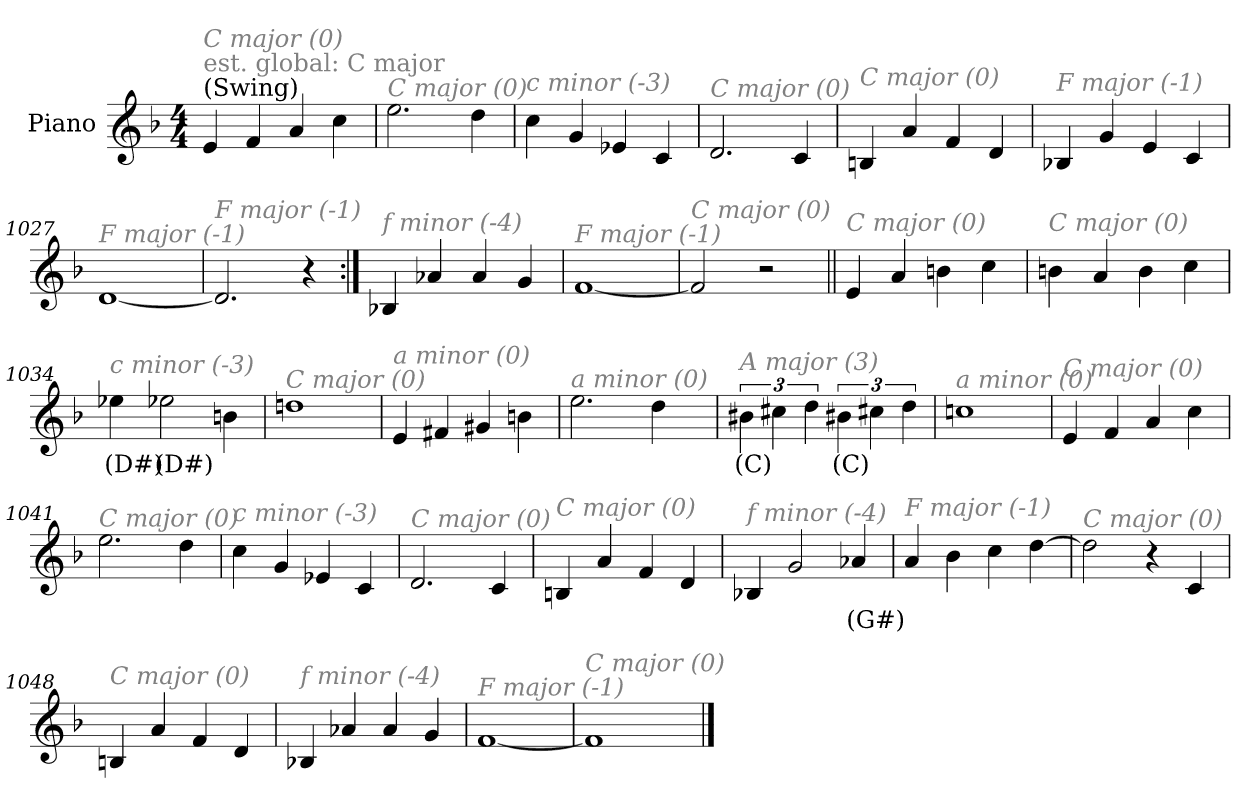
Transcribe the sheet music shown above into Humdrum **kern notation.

**kern	**text
*part1	*part1
*staff1	*staff1
*I"Piano	*
*I'Pno.	*
*clefG2	*
*k[b-]	*
*M4/4	*
*MM100	*
=1	=1
!LO:TX:a:t=(Swing)	!
!LO:TX:a:color=#808080:t=est. global&colon; C major	!
!LO:TX:i:color=#808080:t=C major (0)	!
4e/	.
4f/	.
4a/	.
4cc\	.
=1022	=1022
!LO:TX:i:color=#808080:t=C major (0)	!
2.ee\	.
4dd\	.
=1023	=1023
!LO:TX:i:color=#808080:t=c minor (-3)	!
4cc\	.
4g/	.
4e-X/	.
4c/	.
=1024	=1024
!LO:TX:i:color=#808080:t=C major (0)	!
2.d/	.
4c/	.
!!LO:LB:g=z
=1025	=1025
!LO:TX:i:color=#808080:t=C major (0)	!
4Bn/	.
4a/	.
4f/	.
4d/	.
=1026	=1026
!LO:TX:i:color=#808080:t=F major (-1)	!
4B-X/	.
4g/	.
4e/	.
4c/	.
=1027	=1027
!LO:TX:i:color=#808080:t=F major (-1)	!
[1d	.
=1028	=1028
!LO:TX:i:color=#808080:t=F major (-1)	!
2.d/]	.
4r	.
=1029:|!	=1029:|!
!LO:TX:i:color=#808080:t=f minor (-4)	!
4B-X/	.
4a-X/	.
4a-/	.
4g/	.
=1030	=1030
!LO:TX:i:color=#808080:t=F major (-1)	!
[1f	.
=1031	=1031
!LO:TX:i:color=#808080:t=C major (0)	!
2f/]	.
2r	.
!!LO:LB:g=z
=1032||	=1032||
!LO:TX:i:color=#808080:t=C major (0)	!
4e/	.
4a/	.
4bn\	.
4cc\	.
=1033	=1033
!LO:TX:i:color=#808080:t=C major (0)	!
4bn\	.
4a/	.
4b\	.
4cc\	.
=1034	=1034
!LO:TX:i:color=#808080:t=c minor (-3)	!
4ee-Xi\	(D#)
2ee-Xi\	(D#)
4bn\	.
=1035	=1035
!LO:TX:i:color=#808080:t=C major (0)	!
1ddn	.
!!LO:LB:g=z
=1036	=1036
!LO:TX:i:color=#808080:t=a minor (0)	!
4e/	.
4f#X/	.
4g#X/	.
4bn\	.
=1037	=1037
!LO:TX:i:color=#808080:t=a minor (0)	!
2.ee\	.
4dd\	.
=1038	=1038
!LO:TX:i:color=#808080:t=A major (3)	!
6b#Xi\	(C)
6cc#X\	.
6dd\	.
6b#Xi\	(C)
6cc#X\	.
6dd\	.
=1039	=1039
!LO:TX:i:color=#808080:t=a minor (0)	!
1ccn	.
!!LO:LB:g=z
=1040	=1040
!LO:TX:i:color=#808080:t=C major (0)	!
4e/	.
4f/	.
4a/	.
4cc\	.
=1041	=1041
!LO:TX:i:color=#808080:t=C major (0)	!
2.ee\	.
4dd\	.
=1042	=1042
!LO:TX:i:color=#808080:t=c minor (-3)	!
4cc\	.
4g/	.
4e-X/	.
4c/	.
=1043	=1043
!LO:TX:i:color=#808080:t=C major (0)	!
2.d/	.
4c/	.
!!LO:LB:g=z
=1044	=1044
!LO:TX:i:color=#808080:t=C major (0)	!
4Bn/	.
4a/	.
4f/	.
4d/	.
=1045	=1045
!LO:TX:i:color=#808080:t=f minor (-4)	!
4B-X/	.
2g/	.
4a-Xi/	(G#)
=1046	=1046
!LO:TX:i:color=#808080:t=F major (-1)	!
4a/	.
4b-\	.
4cc\	.
[4dd\	.
=1047	=1047
!LO:TX:i:color=#808080:t=C major (0)	!
2dd\]	.
4r	.
4c/	.
!!LO:LB:g=z
=1048	=1048
!LO:TX:i:color=#808080:t=C major (0)	!
4Bn/	.
4a/	.
4f/	.
4d/	.
=1049	=1049
!LO:TX:i:color=#808080:t=f minor (-4)	!
4B-X/	.
4a-X/	.
4a-/	.
4g/	.
=1050	=1050
!LO:TX:i:color=#808080:t=F major (-1)	!
[1f	.
=1051	=1051
!LO:TX:i:color=#808080:t=C major (0)	!
1f]	.
==	==
*-	*-
